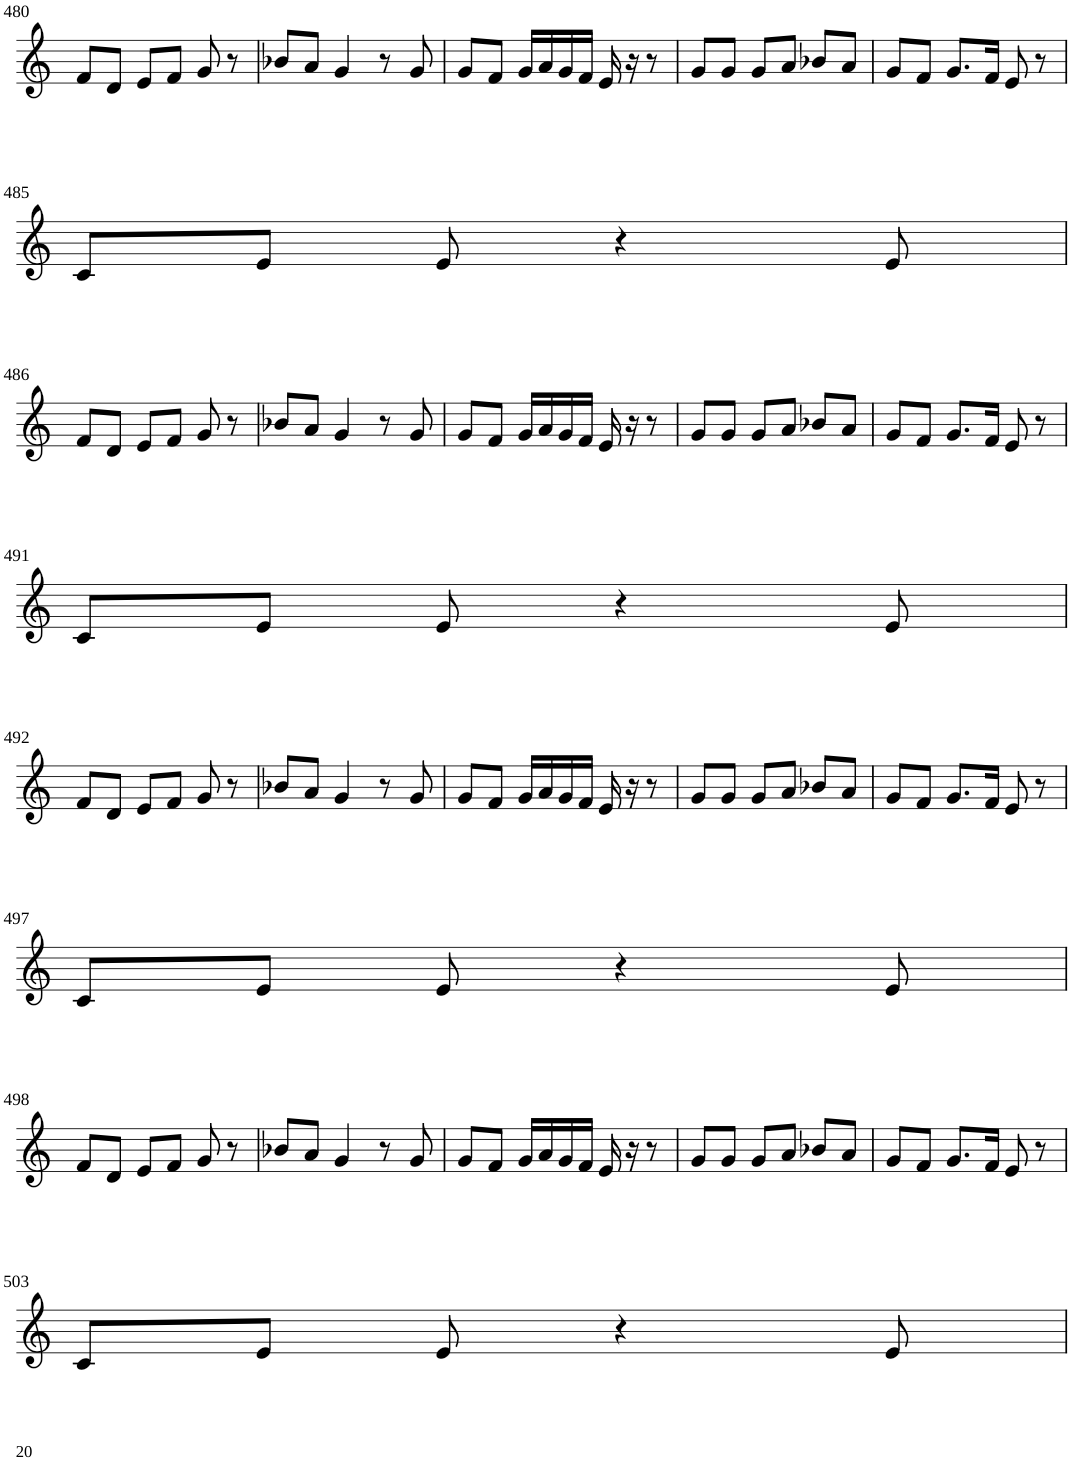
**kern
*part1
*staff1
*I"Violin
!!LO:PB:g=z
*clefG2
*k[]
*M3/4
=480
8f/L
8d/J
8e/L
8f/J
8g/
8r
=481
8b-X/L
8a/J
4g/
8r
8g/
=482
8g/L
8f/J
16g/LL
16a/
16g/
16f/JJ
16e/
16r
8r
=483
8g/L
8g/J
8g/L
8a/J
8b-X/L
8a/J
=484
8g/L
8f/J
8.g/L
16f/Jk
8e/
8r
!!LO:LB:g=z
=485
8c/L
8e/J
8e/
4r
8e/
!!LO:LB:g=z
=486
8f/L
8d/J
8e/L
8f/J
8g/
8r
=487
8b-X/L
8a/J
4g/
8r
8g/
=488
8g/L
8f/J
16g/LL
16a/
16g/
16f/JJ
16e/
16r
8r
=489
8g/L
8g/J
8g/L
8a/J
8b-X/L
8a/J
=490
8g/L
8f/J
8.g/L
16f/Jk
8e/
8r
!!LO:LB:g=z
=491
8c/L
8e/J
8e/
4r
8e/
!!LO:LB:g=z
=492
8f/L
8d/J
8e/L
8f/J
8g/
8r
=493
8b-X/L
8a/J
4g/
8r
8g/
=494
8g/L
8f/J
16g/LL
16a/
16g/
16f/JJ
16e/
16r
8r
=495
8g/L
8g/J
8g/L
8a/J
8b-X/L
8a/J
=496
8g/L
8f/J
8.g/L
16f/Jk
8e/
8r
!!LO:LB:g=z
=497
8c/L
8e/J
8e/
4r
8e/
!!LO:LB:g=z
=498
8f/L
8d/J
8e/L
8f/J
8g/
8r
=499
8b-X/L
8a/J
4g/
8r
8g/
=500
8g/L
8f/J
16g/LL
16a/
16g/
16f/JJ
16e/
16r
8r
=501
8g/L
8g/J
8g/L
8a/J
8b-X/L
8a/J
=502
8g/L
8f/J
8.g/L
16f/Jk
8e/
8r
!!LO:LB:g=z
=503
8c/L
8e/J
8e/
4r
8e/
=
*-
